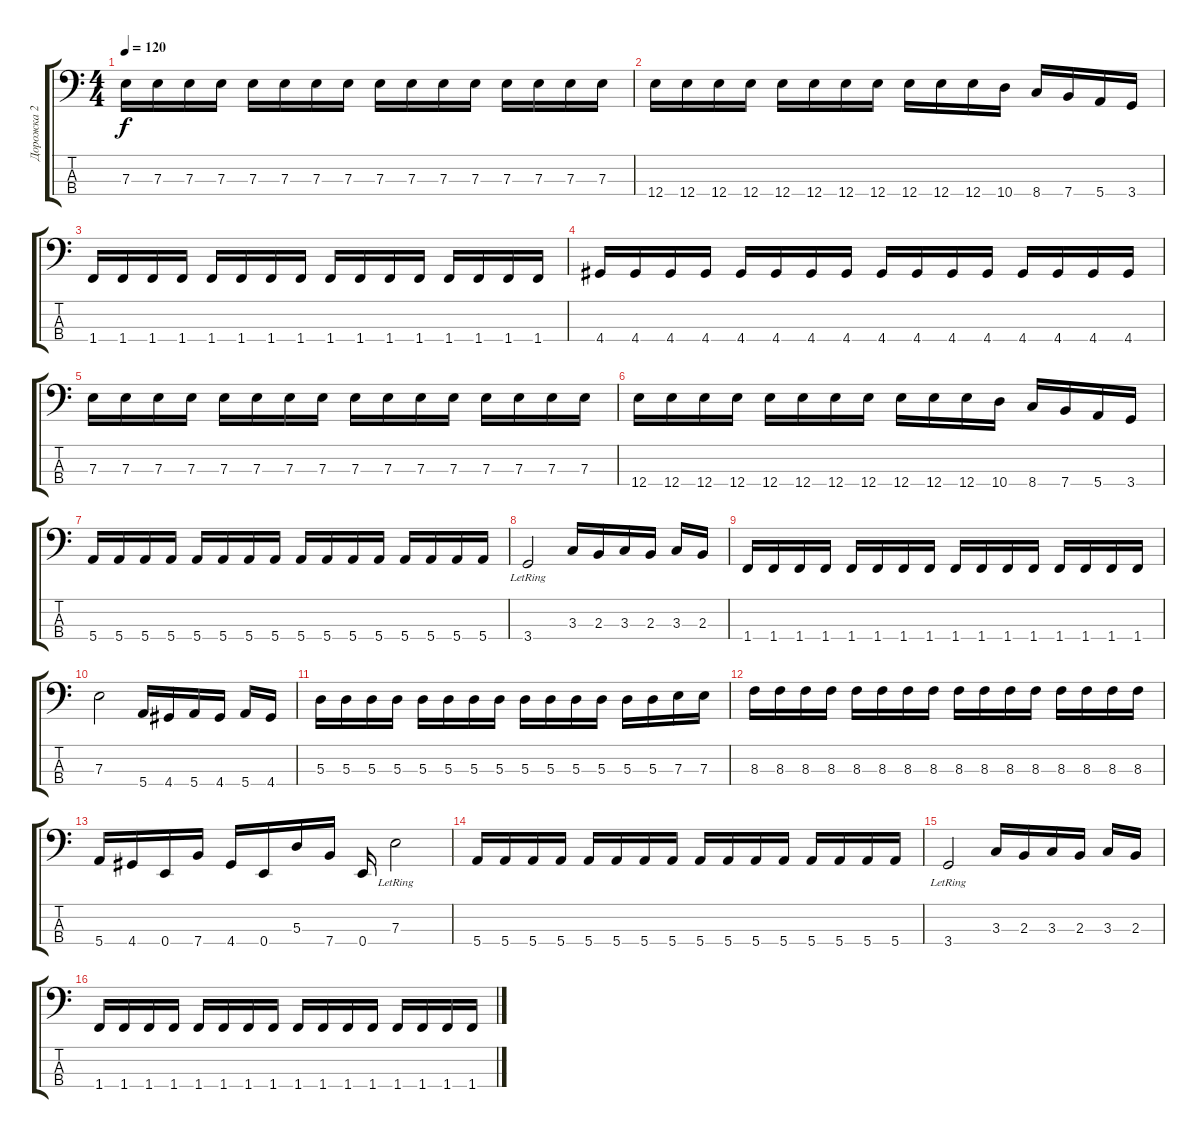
\track ("Дорожка 2" "Дорожка 2") {instrument electricbassfinger}
\staff {score tabs}
\tuning (G2 D2 A1 E1) {hide}
\ts (4 4)
\tempo 120
\clef f4
\ks c
7.3.16{dy f} 7.3.16 7.3.16 7.3.16 7.3.16 7.3.16 7.3.16 7.3.16 7.3.16 7.3.16 7.3.16 7.3.16 7.3.16 7.3.16 7.3.16 7.3.16 |
12.4.16 12.4.16 12.4.16 12.4.16 12.4.16 12.4.16 12.4.16 12.4.16 12.4.16 12.4.16 12.4.16 10.4.16 8.4.16 7.4.16 5.4.16 3.4.16 |
1.4.16 1.4.16 1.4.16 1.4.16 1.4.16 1.4.16 1.4.16 1.4.16 1.4.16 1.4.16 1.4.16 1.4.16 1.4.16 1.4.16 1.4.16 1.4.16 |
4.4.16 4.4.16 4.4.16 4.4.16 4.4.16 4.4.16 4.4.16 4.4.16 4.4.16 4.4.16 4.4.16 4.4.16 4.4.16 4.4.16 4.4.16 4.4.16 |
7.3.16 7.3.16 7.3.16 7.3.16 7.3.16 7.3.16 7.3.16 7.3.16 7.3.16 7.3.16 7.3.16 7.3.16 7.3.16 7.3.16 7.3.16 7.3.16 |
12.4.16 12.4.16 12.4.16 12.4.16 12.4.16 12.4.16 12.4.16 12.4.16 12.4.16 12.4.16 12.4.16 10.4.16 8.4.16 7.4.16 5.4.16 3.4.16 |
5.4.16 5.4.16 5.4.16 5.4.16 5.4.16 5.4.16 5.4.16 5.4.16 5.4.16 5.4.16 5.4.16 5.4.16 5.4.16 5.4.16 5.4.16 5.4.16 |
3.4{lr}.2 3.3.16 2.3.16 3.3.16 2.3.16 3.3.16 2.3.16 |
1.4.16 1.4.16 1.4.16 1.4.16 1.4.16 1.4.16 1.4.16 1.4.16 1.4.16 1.4.16 1.4.16 1.4.16 1.4.16 1.4.16 1.4.16 1.4.16 |
7.3.2 5.4.16 4.4.16 5.4.16 4.4.16 5.4.16 4.4.16 |
5.3.16 5.3.16 5.3.16 5.3.16 5.3.16 5.3.16 5.3.16 5.3.16 5.3.16 5.3.16 5.3.16 5.3.16 5.3.16 5.3.16 7.3.16 7.3.16 |
8.3.16 8.3.16 8.3.16 8.3.16 8.3.16 8.3.16 8.3.16 8.3.16 8.3.16 8.3.16 8.3.16 8.3.16 8.3.16 8.3.16 8.3.16 8.3.16 |
5.4.16 4.4.16 0.4.16 7.4.16 4.4.16 0.4.16 5.3.16 7.4.16 0.4.16 7.3{lr}.2 |
5.4.16 5.4.16 5.4.16 5.4.16 5.4.16 5.4.16 5.4.16 5.4.16 5.4.16 5.4.16 5.4.16 5.4.16 5.4.16 5.4.16 5.4.16 5.4.16 |
3.4{lr}.2 3.3.16 2.3.16 3.3.16 2.3.16 3.3.16 2.3.16 |
1.4.16 1.4.16 1.4.16 1.4.16 1.4.16 1.4.16 1.4.16 1.4.16 1.4.16 1.4.16 1.4.16 1.4.16 1.4.16 1.4.16 1.4.16 1.4.16
